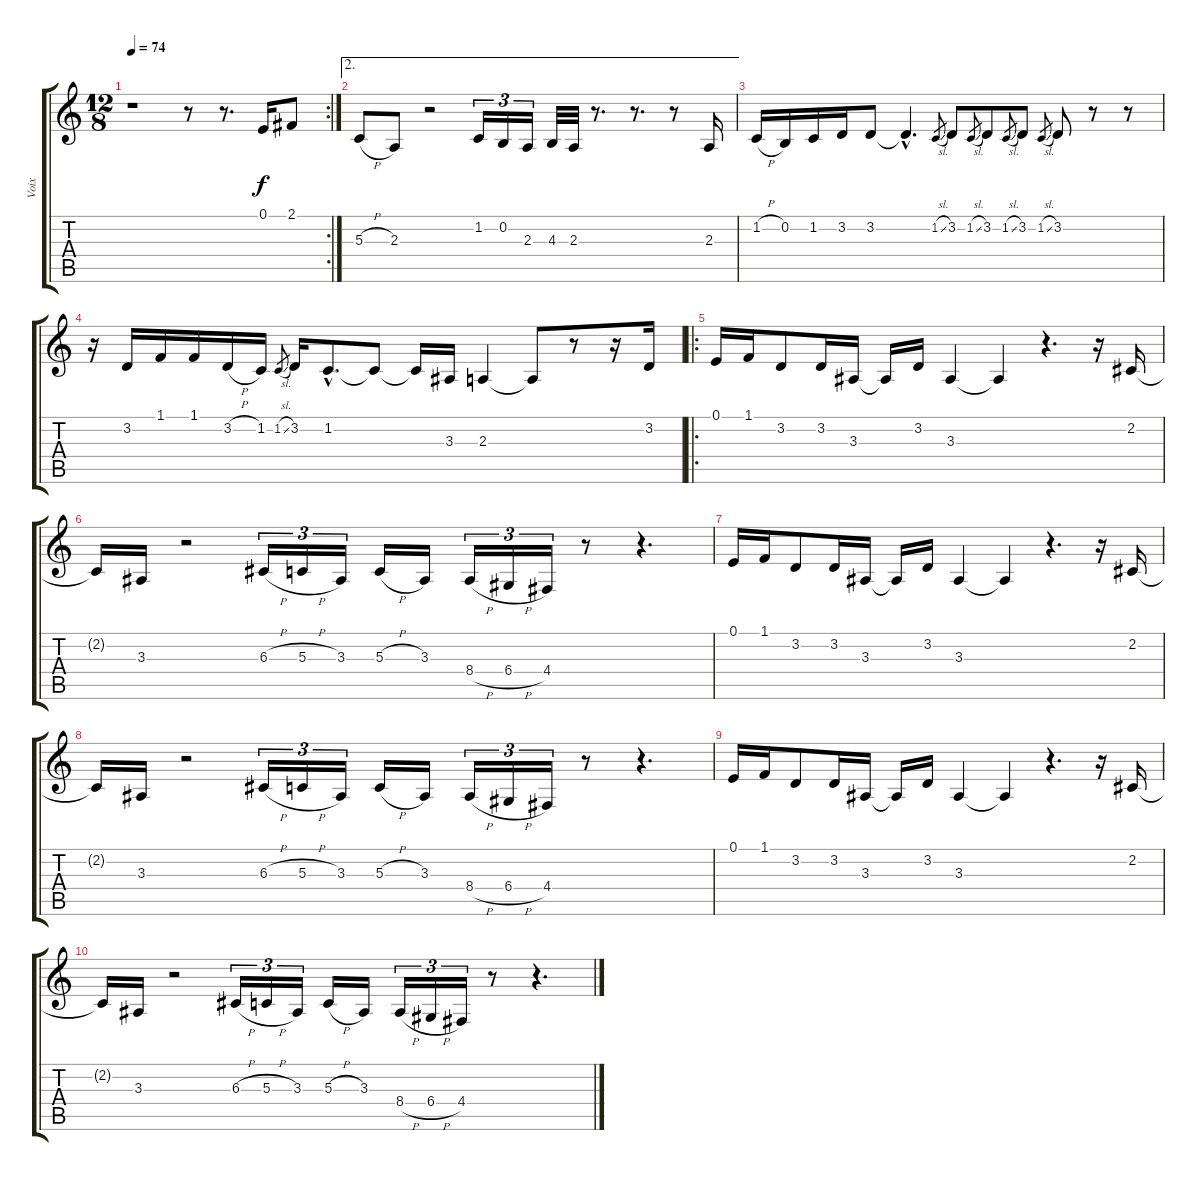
\track ("Voix" "Voix") {instrument altosax}
\staff {score tabs}
\tuning (E4 B3 G3 D3 A2 E2) {hide}
\rc 2
\ts (12 8)
\tempo 74
\clef g2
\ks c
r.1{dy f} r.8 r.8{d} 0.1.16 2.1.8 |
\ae 2
5.3{h}.8{volume 13} 2.3.8 r.2 1.2.16{tu (3 2)} 0.2.16{tu (3 2)} 2.3.16{tu (3 2)} 4.3.32 2.3.32 r.8{d} r.8{d} r.8 2.3.16 |
1.2{h}.16{volume 16} 0.2.16 1.2.16 3.2.16 3.2.8 3.2{hac t}.4{d} 1.2{sl}.8{gr} 3.2.8 1.2{sl}.8{gr} 3.2.8 1.2{sl}.8{gr} 3.2.8 1.2{sl}.8{gr} 3.2.8 r.8 r.8 |
r.16 3.2.16 1.1.16 1.1.16 3.2{h}.16 1.2.16 1.2{sl}.8{gr} 3.2.16 1.2{hac}.8{d} 1.2{t}.8 1.2{t}.16 3.3.16 2.3.4 2.3{t}.8 r.8 r.16 3.2.16 |
\ro
0.1.16 1.1.16 3.2.8 3.2.16 3.3.16 3.3{t}.16 3.2.16 3.3.4 3.3{t}.4 r.4{d} r.16 2.2.16 |
2.2{t}.16 3.3.16 r.2 6.3{h}.16{tu (3 2)} 5.3{h}.16{tu (3 2)} 3.3.16{tu (3 2)} 5.3{h}.16 3.3.16 8.4{h}.16{tu (3 2)} 6.4{h}.16{tu (3 2)} 4.4.16{tu (3 2)} r.8 r.4{d} |
0.1.16 1.1.16 3.2.8 3.2.16 3.3.16 3.3{t}.16 3.2.16 3.3.4 3.3{t}.4 r.4{d} r.16 2.2.16 |
2.2{t}.16 3.3.16 r.2 6.3{h}.16{tu (3 2)} 5.3{h}.16{tu (3 2)} 3.3.16{tu (3 2)} 5.3{h}.16 3.3.16 8.4{h}.16{tu (3 2)} 6.4{h}.16{tu (3 2)} 4.4.16{tu (3 2)} r.8 r.4{d} |
0.1.16{volume 2} 1.1.16 3.2.8 3.2.16 3.3.16 3.3{t}.16 3.2.16 3.3.4 3.3{t}.4 r.4{d} r.16 2.2.16 |
2.2{t}.16 3.3.16 r.2 6.3{h}.16{tu (3 2)} 5.3{h}.16{tu (3 2)} 3.3.16{tu (3 2)} 5.3{h}.16 3.3.16 8.4{h}.16{tu (3 2)} 6.4{h}.16{tu (3 2)} 4.4.16{tu (3 2)} r.8 r.4{d}
